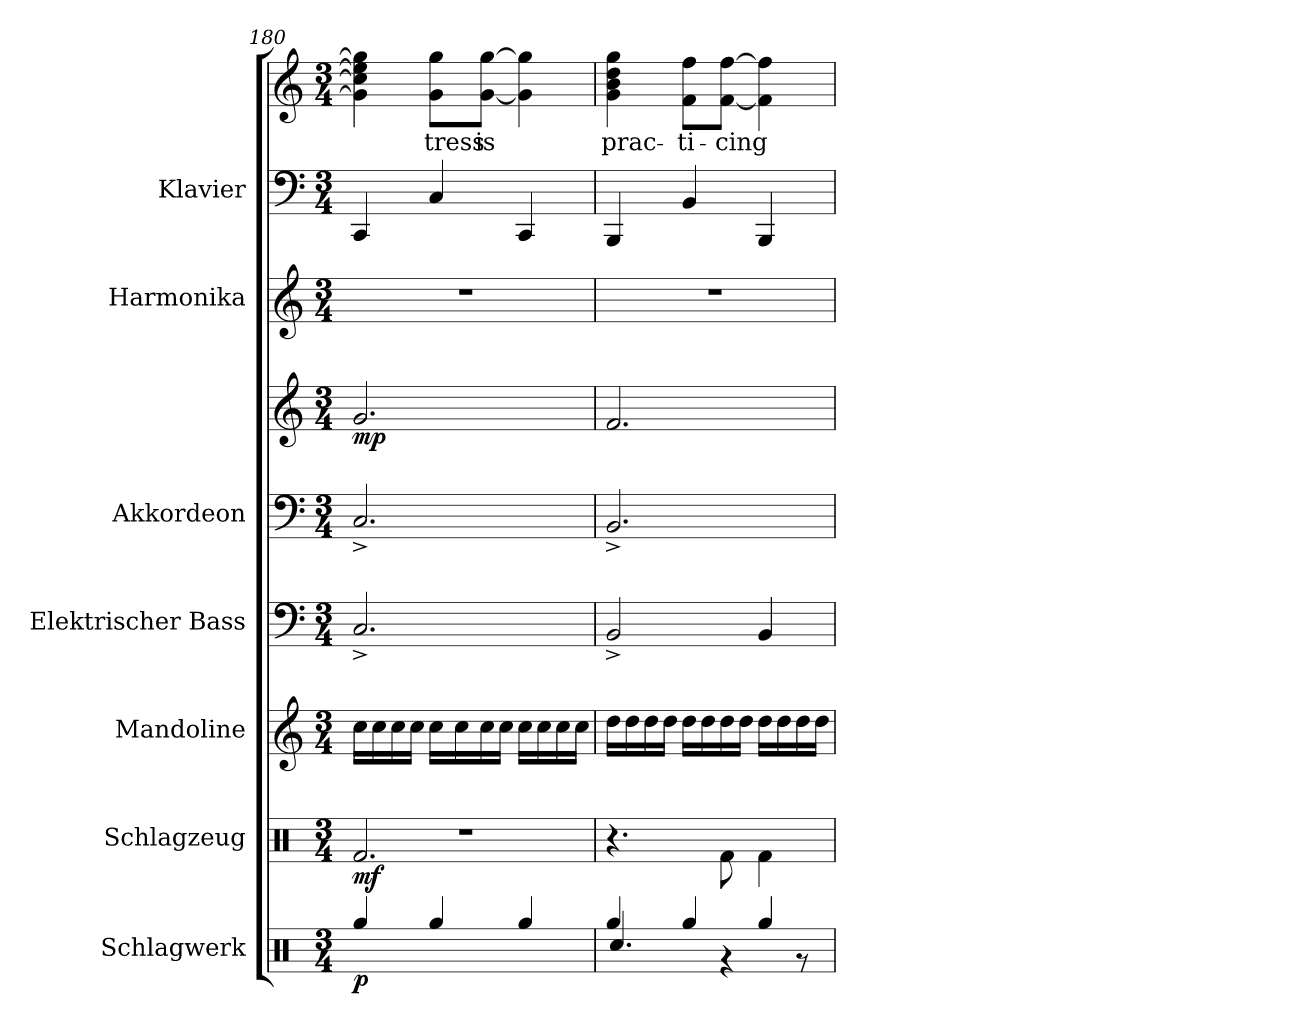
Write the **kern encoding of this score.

**kern	**dynam	**kern	**dynam	**kern	**kern	**kern	**kern	**dynam	**kern	**kern	**kern	**text
*part7	*part7	*part6	*part6	*part5	*part4	*part3	*part3	*part3	*part2	*part1	*part1	*part1
*staff9	*staff9	*staff8	*staff8	*staff7	*staff6	*staff5	*staff4	*staff4/5	*staff3	*staff2	*staff1	*staff1
*I"Schlagwerk	*	*I"Schlagzeug	*	*I"Mandoline	*I"Elektrischer Bass	*I"Akkordeon	*	*	*I"Harmonika	*I"Klavier	*	*
*I'Schlw.	*	*I'Schlgz.	*	*I'Mand.	*I'E-B.	*I'Akk.	*	*	*	*I'Klav.	*	*
!!LO:PB:g=z
*clefX	*	*clefX	*	*clefG2	*clefF4	*clefF4	*clefG2	*	*clefG2	*clefF4	*clefG2	*
*	*	*	*	*	*ITrd7c12	*	*	*	*	*	*	*
*k[]	*	*k[]	*	*k[]	*k[]	*k[]	*k[]	*	*k[]	*k[]	*k[]	*
*M3/4	*	*M3/4	*	*M3/4	*M3/4	*M3/4	*M3/4	*	*M3/4	*M3/4	*M3/4	*
=180	=180	=180	=180	=180	=180	=180	=180	=180	=180	=180	=180	=180
*	*	*^	*	*	*	*	*	*	*	*	*	*
!	!LO:DY:b	!	!	!LO:DY:b	!	!	!	!	!LO:DY:b	!	!	!	!
4Rgg/	p	2.r	2.Rf/	mf	16cc\LL	2.CC^/	2.C^/	2.g/	mp	2.r	4CC/	4g\] 4cc\] 4ee\] 4gg\]	.
.	.	.	.	.	16cc\	.	.	.	.	.	.	.	.
.	.	.	.	.	16cc\	.	.	.	.	.	.	.	.
.	.	.	.	.	16cc\JJ	.	.	.	.	.	.	.	.
!	!	!	!	!	!	!	!	!	!	!	!	!	!LO:LY:b
4Rgg/	.	.	.	.	16cc\LL	.	.	.	.	.	4C/	8g\ 8gg\L	tress
.	.	.	.	.	16cc\	.	.	.	.	.	.	.	.
!	!	!	!	!	!	!	!	!	!	!	!	!	!LO:LY:b
.	.	.	.	.	16cc\	.	.	.	.	.	.	[8g\ [8gg\J	is
.	.	.	.	.	16cc\JJ	.	.	.	.	.	.	.	.
4Rgg/	.	.	.	.	16cc\LL	.	.	.	.	.	4CC/	4g\] 4gg\]	.
.	.	.	.	.	16cc\	.	.	.	.	.	.	.	.
.	.	.	.	.	16cc\	.	.	.	.	.	.	.	.
.	.	.	.	.	16cc\JJ	.	.	.	.	.	.	.	.
*	*	*v	*v	*	*	*	*	*	*	*	*	*	*
=181	=181	=181	=181	=181	=181	=181	=181	=181	=181	=181	=181	=181
*^	*	*	*	*	*	*	*	*	*	*	*	*
!	!	!	!	!	!	!	!	!	!	!	!	!	!LO:LY:b
4Rgg/	4.Rcc/	.	4.r	.	16dd\LL	2BBB^/	2.BB^/	2.f/	.	2.r	4BBB/	4g\ 4b\ 4dd\ 4gg\	prac-
.	.	.	.	.	16dd\	.	.	.	.	.	.	.	.
.	.	.	.	.	16dd\	.	.	.	.	.	.	.	.
.	.	.	.	.	16dd\JJ	.	.	.	.	.	.	.	.
!	!	!	!	!	!	!	!	!	!	!	!	!	!LO:LY:b
4Rgg/	.	.	.	.	16dd\LL	.	.	.	.	.	4BB/	8f\ 8ff\L	-ti-
.	.	.	.	.	16dd\	.	.	.	.	.	.	.	.
!	!	!	!	!	!	!	!	!	!	!	!	!	!LO:LY:b
.	4r	.	8Rf\	.	16dd\	.	.	.	.	.	.	[8f\ [8ff\J	-cing
.	.	.	.	.	16dd\JJ	.	.	.	.	.	.	.	.
4Rgg/	.	.	4Rf\	.	16dd\LL	4BBB/	.	.	.	.	4BBB/	4f\] 4ff\]	.
.	.	.	.	.	16dd\	.	.	.	.	.	.	.	.
.	8r	.	.	.	16dd\	.	.	.	.	.	.	.	.
.	.	.	.	.	16dd\JJ	.	.	.	.	.	.	.	.
*v	*v	*	*	*	*	*	*	*	*	*	*	*	*
=	=	=	=	=	=	=	=	=	=	=	=	=
*-	*-	*-	*-	*-	*-	*-	*-	*-	*-	*-	*-	*-
